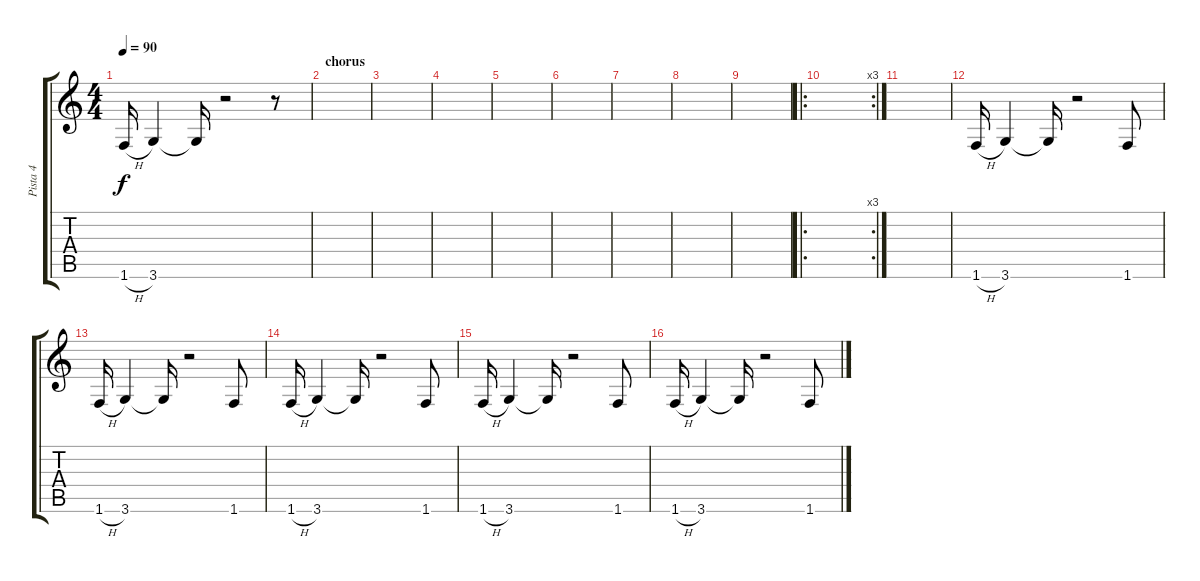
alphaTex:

\track ("Pista 4" "Pista 4") {instrument overdrivenguitar}
\staff {score tabs}
\tuning (E4 B3 G3 D3 A2 E2) {hide}
\ts (4 4)
\tempo 90
\clef g2
\ks c
1.6{h}.16{dy f} 3.6.4 3.6{t}.16 r.2 r.8 |
\section ("" "chorus")
|
|
|
|
|
|
|
|
\ro
\rc 3
|
|
1.6{h}.16 3.6.4 3.6{t}.16 r.2 1.6.8 |
1.6{h}.16 3.6.4 3.6{t}.16 r.2 1.6.8 |
1.6{h}.16 3.6.4 3.6{t}.16 r.2 1.6.8 |
1.6{h}.16 3.6.4 3.6{t}.16 r.2 1.6.8 |
1.6{h}.16 3.6.4 3.6{t}.16 r.2 1.6.8
